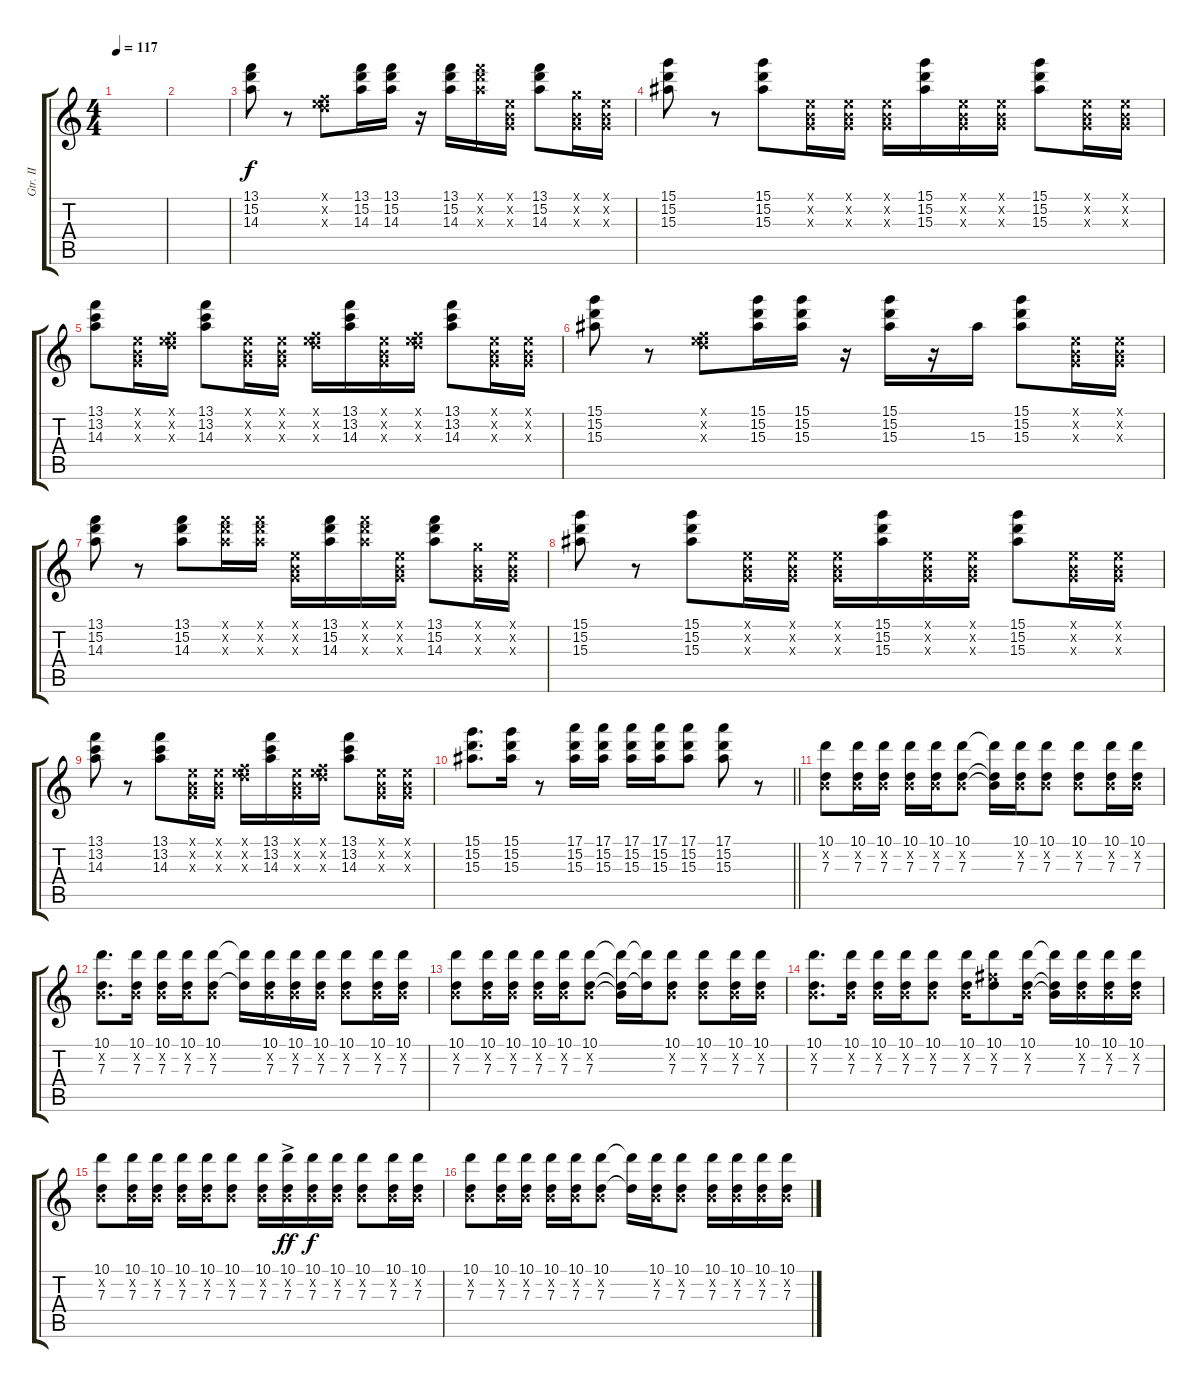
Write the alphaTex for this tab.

\track ("Gtr. II" "Gtr. II") {instrument electricguitarclean}
\staff {score tabs}
\tuning (E4 B3 G3 D3 A2 E2) {hide}
\ts (4 4)
\tempo 117
\clef g2
\ks c
|
|
(13.1 15.2 14.3).8 r.8 (0.1{x} 6.2{x} 7.3{x}).8 (13.1 15.2 14.3).16 (13.1 15.2 14.3).16 r.16 (13.1 15.2 14.3).16 (13.1{x} 15.2{x} 14.3{x}).16 (0.1{x} 0.2{x} 0.3{x}).16 (13.1 15.2 14.3).8 (3.1{x} 0.2{x} 0.3{x}).16 (0.1{x} 0.2{x} 0.3{x}).16 |
(15.1 15.2 15.3).8 r.8 (15.1 15.2 15.3).8 (0.1{x} 0.2{x} 0.3{x}).16 (0.1{x} 0.2{x} 0.3{x}).16 (0.1{x} 0.2{x} 0.3{x}).16 (15.1 15.2 15.3).16 (0.1{x} 0.2{x} 0.3{x}).16 (0.1{x} 0.2{x} 0.3{x}).16 (15.1 15.2 15.3).8 (0.1{x} 0.2{x} 0.3{x}).16 (0.1{x} 0.2{x} 0.3{x}).16 |
(13.1 13.2 14.3).8 (0.1{x} 0.2{x} 0.3{x}).16 (0.1{x} 6.2{x} 7.3{x}).16 (13.1 13.2 14.3).8 (0.1{x} 0.2{x} 0.3{x}).16 (0.1{x} 0.2{x} 0.3{x}).16 (0.1{x} 6.2{x} 7.3{x}).16 (13.1 13.2 14.3).16 (0.1{x} 0.2{x} 0.3{x}).16 (0.1{x} 6.2{x} 7.3{x}).16 (13.1 13.2 14.3).8 (0.1{x} 0.2{x} 0.3{x}).16 (0.1{x} 0.2{x} 0.3{x}).16 |
(15.1 15.2 15.3).8 r.8 (0.1{x} 6.2{x} 7.3{x}).8 (15.1 15.2 15.3).16 (15.1 15.2 15.3).16 r.16 (15.1 15.2 15.3).16 r.16 15.3.16 (15.1 15.2 15.3).8 (0.1{x} 0.2{x} 0.3{x}).16 (0.1{x} 0.2{x} 0.3{x}).16 |
(13.1 15.2 14.3).8 r.8 (13.1 15.2 14.3).8 (13.1{x} 15.2{x} 14.3{x}).16 (13.1{x} 15.2{x} 14.3{x}).16 (0.1{x} 0.2{x} 0.3{x}).16 (13.1 15.2 14.3).16 (13.1{x} 15.2{x} 14.3{x}).16 (0.1{x} 0.2{x} 0.3{x}).16 (13.1 15.2 14.3).8 (3.1{x} 0.2{x} 0.3{x}).16 (0.1{x} 0.2{x} 0.3{x}).16 |
(15.1 15.2 15.3).8 r.8 (15.1 15.2 15.3).8 (0.1{x} 0.2{x} 0.3{x}).16 (0.1{x} 0.2{x} 0.3{x}).16 (0.1{x} 0.2{x} 0.3{x}).16 (15.1 15.2 15.3).16 (0.1{x} 0.2{x} 0.3{x}).16 (0.1{x} 0.2{x} 0.3{x}).16 (15.1 15.2 15.3).8 (0.1{x} 0.2{x} 0.3{x}).16 (0.1{x} 0.2{x} 0.3{x}).16 |
(13.1 13.2 14.3).8 r.8 (13.1 13.2 14.3).8 (0.1{x} 0.2{x} 0.3{x}).16 (0.1{x} 0.2{x} 0.3{x}).16 (0.1{x} 6.2{x} 7.3{x}).16 (13.1 13.2 14.3).16 (0.1{x} 0.2{x} 0.3{x}).16 (0.1{x} 6.2{x} 7.3{x}).16 (13.1 13.2 14.3).8 (0.1{x} 0.2{x} 0.3{x}).16 (0.1{x} 0.2{x} 0.3{x}).16 |
\barLineRight lightlight
(15.1 15.2 15.3).8{d} (15.1 15.2 15.3).16 r.8 (17.1 15.2 15.3).16 (17.1 15.2 15.3).16 (17.1 15.2 15.3).16 (17.1 15.2 15.3).16 (17.1 15.2 15.3).8 (17.1 15.2 15.3).8 r.8 |
(10.1 0.2{x} 7.3).8 (10.1 0.2{x} 7.3).16 (10.1 0.2{x} 7.3).16 (10.1 0.2{x} 7.3).16 (10.1 0.2{x} 7.3).16 (10.1 0.2{x} 7.3).8 (10.1{t} 0.2{t} 7.3{t}).16 (10.1 0.2{x} 7.3).16 (10.1 0.2{x} 7.3).8 (10.1 0.2{x} 7.3).8 (10.1 0.2{x} 7.3).16 (10.1 0.2{x} 7.3).16 |
(10.1 0.2{x} 7.3).8{d} (10.1 0.2{x} 7.3).16 (10.1 0.2{x} 7.3).16 (10.1 0.2{x} 7.3).16 (10.1 0.2{x} 7.3).8 (10.1{t} 7.3{t}).16 (10.1 0.2{x} 7.3).16 (10.1 0.2{x} 7.3).16 (10.1 0.2{x} 7.3).16 (10.1 0.2{x} 7.3).8 (10.1 0.2{x} 7.3).16 (10.1 0.2{x} 7.3).16 |
(10.1 0.2{x} 7.3).8 (10.1 0.2{x} 7.3).16 (10.1 0.2{x} 7.3).16 (10.1 0.2{x} 7.3).16 (10.1 0.2{x} 7.3).16 (10.1 0.2{x} 7.3).8 (10.1{t} 0.2{t} 7.3{t}).16 (10.1{t} 7.3{t}).16 (10.1 0.2{x} 7.3).8 (10.1 0.2{x} 7.3).8 (10.1 0.2{x} 7.3).16 (10.1 0.2{x} 7.3).16 |
(10.1 0.2{x} 7.3).8{d} (10.1 0.2{x} 7.3).16 (10.1 0.2{x} 7.3).16 (10.1 0.2{x} 7.3).16 (10.1 0.2{x} 7.3).8 (10.1 0.2{x} 7.3).16 (10.1 7.2{x} 7.3).8 (10.1 0.2{x} 7.3).16 (10.1{t} 0.2{t} 7.3{t}).16 (10.1 0.2{x} 7.3).16 (10.1 0.2{x} 7.3).16 (10.1 0.2{x} 7.3).16 |
(10.1 0.2{x} 7.3).8 (10.1 0.2{x} 7.3).16 (10.1 0.2{x} 7.3).16 (10.1 0.2{x} 7.3).16 (10.1 0.2{x} 7.3).16 (10.1 0.2{x} 7.3).8 (10.1 0.2{x} 7.3).16 (10.1{ac} 0.2{ac x} 7.3{ac}).16{dy ff} (10.1 0.2{x} 7.3).16{dy f} (10.1 0.2{x} 7.3).16 (10.1 0.2{x} 7.3).8 (10.1 0.2{x} 7.3).16 (10.1 0.2{x} 7.3).16 |
(10.1 0.2{x} 7.3).8 (10.1 0.2{x} 7.3).16 (10.1 0.2{x} 7.3).16 (10.1 0.2{x} 7.3).16 (10.1 0.2{x} 7.3).16 (10.1 0.2{x} 7.3).8 (10.1{t} 7.3{t}).16 (10.1 0.2{x} 7.3).16 (10.1 0.2{x} 7.3).8 (10.1 0.2{x} 7.3).16 (10.1 0.2{x} 7.3).16 (10.1 0.2{x} 7.3).16 (10.1 0.2{x} 7.3).16
